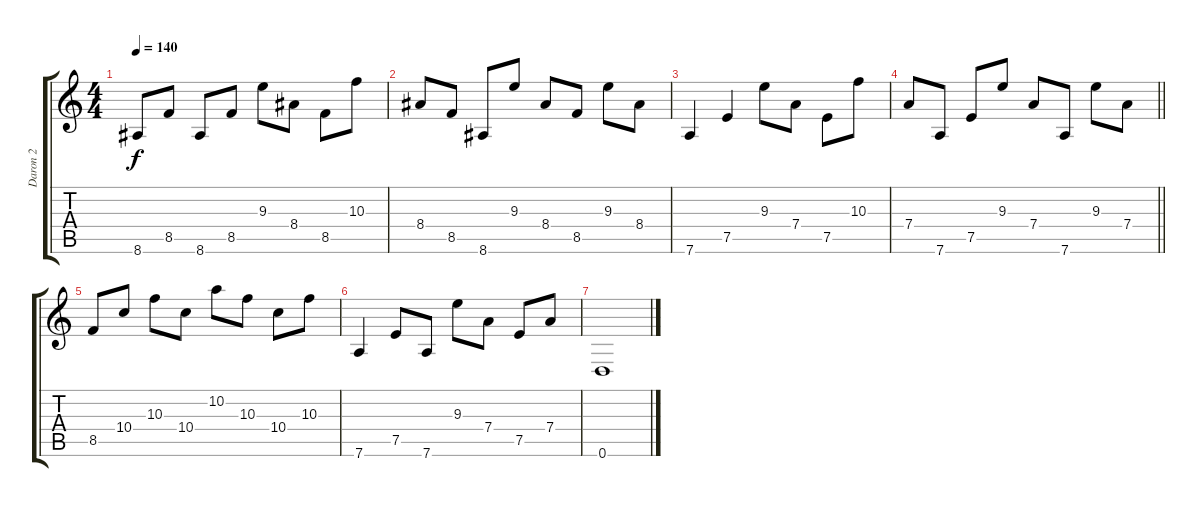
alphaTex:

\track ("Daron 2" "Daron 2") {instrument electricguitarclean}
\staff {score tabs}
\tuning (E4 B3 G3 D3 A2 D2) {hide}
\ts (4 4)
\tempo 140
\clef g2
\ks c
8.6.8{dy f} 8.5.8 8.6.8 8.5.8 9.3.8 8.4.8 8.5.8 10.3.8 |
8.4.8 8.5.8 8.6.8 9.3.8 8.4.8 8.5.8 9.3.8 8.4.8 |
7.6.4 7.5.4 9.3.8 7.4.8 7.5.8 10.3.8 |
\barLineRight lightlight
7.4.8 7.6.8 7.5.8 9.3.8 7.4.8 7.6.8 9.3.8 7.4.8 |
8.5.8 10.4.8 10.3.8 10.4.8 10.2.8 10.3.8 10.4.8 10.3.8 |
7.6.4 7.5.8 7.6.8 9.3.8 7.4.8 7.5.8 7.4.8 |
0.6.1
